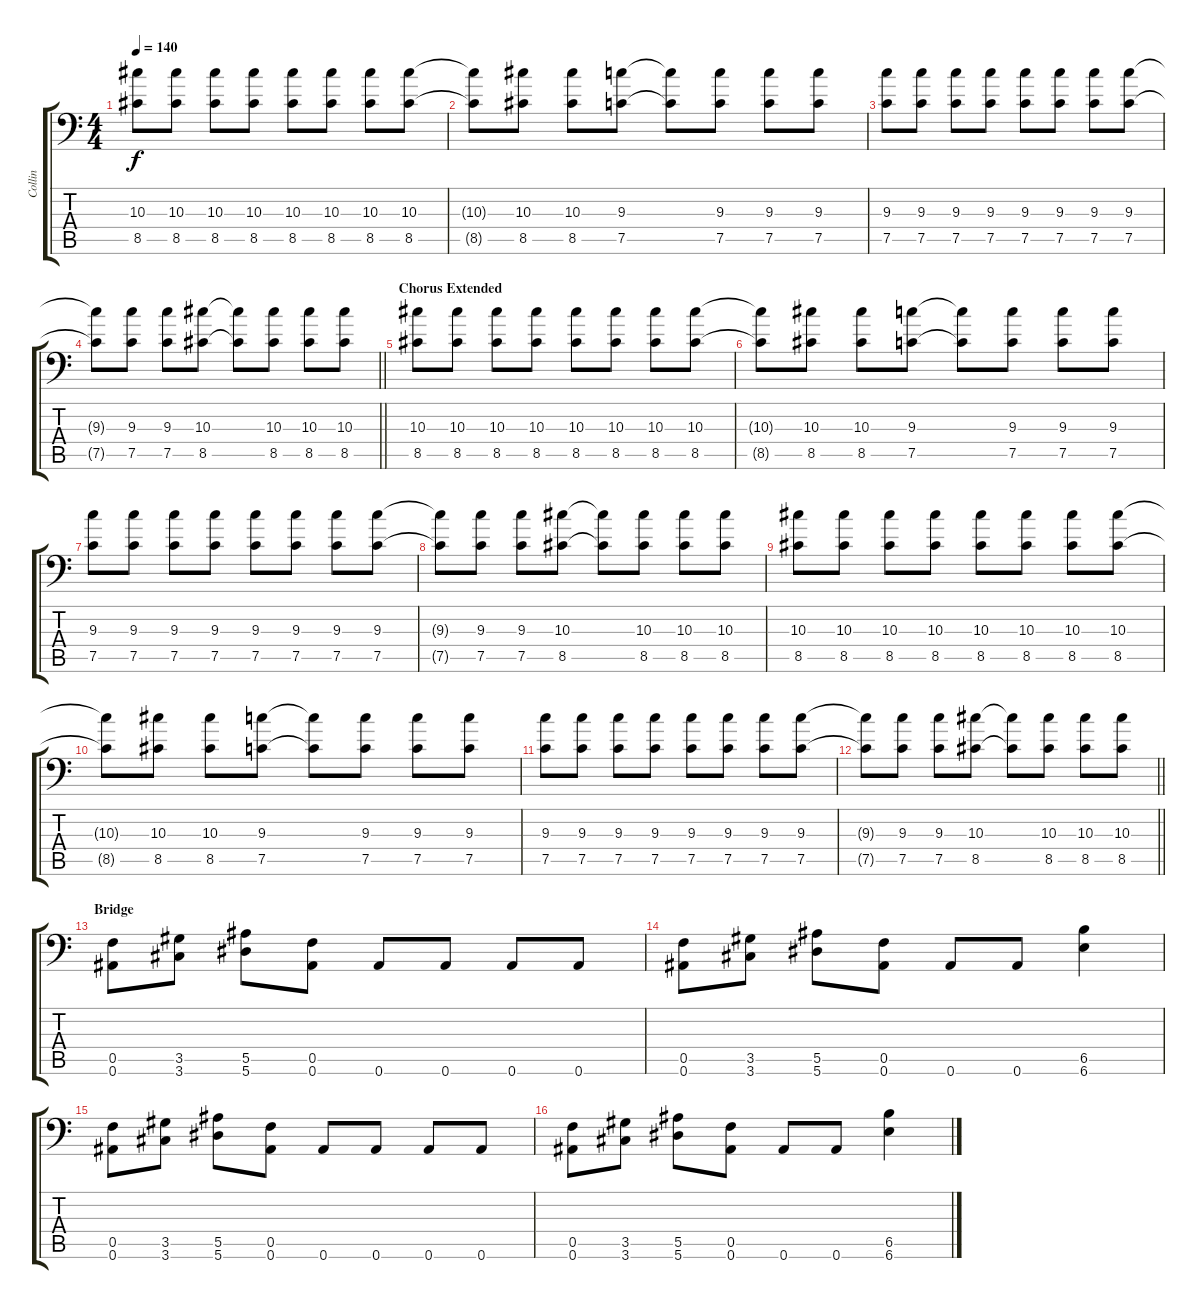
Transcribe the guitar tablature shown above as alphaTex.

\track ("Collin" "Collin") {instrument distortionguitar}
\staff {score tabs}
\tuning (C4 G3 Eb3 Bb2 F2 Bb1) {hide}
\ts (4 4)
\tempo 140
\clef f4
\ks c
(10.3 8.5).8{dy f} (10.3 8.5).8 (10.3 8.5).8 (10.3 8.5).8 (10.3 8.5).8 (10.3 8.5).8 (10.3 8.5).8 (10.3 8.5).8 |
(10.3{t} 8.5{t}).8 (10.3 8.5).8 (10.3 8.5).8 (9.3 7.5).8 (9.3{t} 7.5{t}).8 (9.3 7.5).8 (9.3 7.5).8 (9.3 7.5).8 |
(9.3 7.5).8 (9.3 7.5).8 (9.3 7.5).8 (9.3 7.5).8 (9.3 7.5).8 (9.3 7.5).8 (9.3 7.5).8 (9.3 7.5).8 |
\barLineRight lightlight
(9.3{t} 7.5{t}).8 (9.3 7.5).8 (9.3 7.5).8 (10.3 8.5).8 (10.3{t} 8.5{t}).8 (10.3 8.5).8 (10.3 8.5).8 (10.3 8.5).8 |
\section ("" "Chorus Extended")
(10.3 8.5).8 (10.3 8.5).8 (10.3 8.5).8 (10.3 8.5).8 (10.3 8.5).8 (10.3 8.5).8 (10.3 8.5).8 (10.3 8.5).8 |
(10.3{t} 8.5{t}).8 (10.3 8.5).8 (10.3 8.5).8 (9.3 7.5).8 (9.3{t} 7.5{t}).8 (9.3 7.5).8 (9.3 7.5).8 (9.3 7.5).8 |
(9.3 7.5).8 (9.3 7.5).8 (9.3 7.5).8 (9.3 7.5).8 (9.3 7.5).8 (9.3 7.5).8 (9.3 7.5).8 (9.3 7.5).8 |
(9.3{t} 7.5{t}).8 (9.3 7.5).8 (9.3 7.5).8 (10.3 8.5).8 (10.3{t} 8.5{t}).8 (10.3 8.5).8 (10.3 8.5).8 (10.3 8.5).8 |
(10.3 8.5).8 (10.3 8.5).8 (10.3 8.5).8 (10.3 8.5).8 (10.3 8.5).8 (10.3 8.5).8 (10.3 8.5).8 (10.3 8.5).8 |
(10.3{t} 8.5{t}).8 (10.3 8.5).8 (10.3 8.5).8 (9.3 7.5).8 (9.3{t} 7.5{t}).8 (9.3 7.5).8 (9.3 7.5).8 (9.3 7.5).8 |
(9.3 7.5).8 (9.3 7.5).8 (9.3 7.5).8 (9.3 7.5).8 (9.3 7.5).8 (9.3 7.5).8 (9.3 7.5).8 (9.3 7.5).8 |
\barLineRight lightlight
(9.3{t} 7.5{t}).8 (9.3 7.5).8 (9.3 7.5).8 (10.3 8.5).8 (10.3{t} 8.5{t}).8 (10.3 8.5).8 (10.3 8.5).8 (10.3 8.5).8 |
\section ("" "Bridge")
(0.5 0.6).8 (3.5 3.6).8 (5.5 5.6).8 (0.5 0.6).8 0.6.8 0.6.8 0.6.8 0.6.8 |
(0.5 0.6).8 (3.5 3.6).8 (5.5 5.6).8 (0.5 0.6).8 0.6.8 0.6.8 (6.5 6.6).4 |
(0.5 0.6).8 (3.5 3.6).8 (5.5 5.6).8 (0.5 0.6).8 0.6.8 0.6.8 0.6.8 0.6.8 |
(0.5 0.6).8 (3.5 3.6).8 (5.5 5.6).8 (0.5 0.6).8 0.6.8 0.6.8 (6.5 6.6).4
